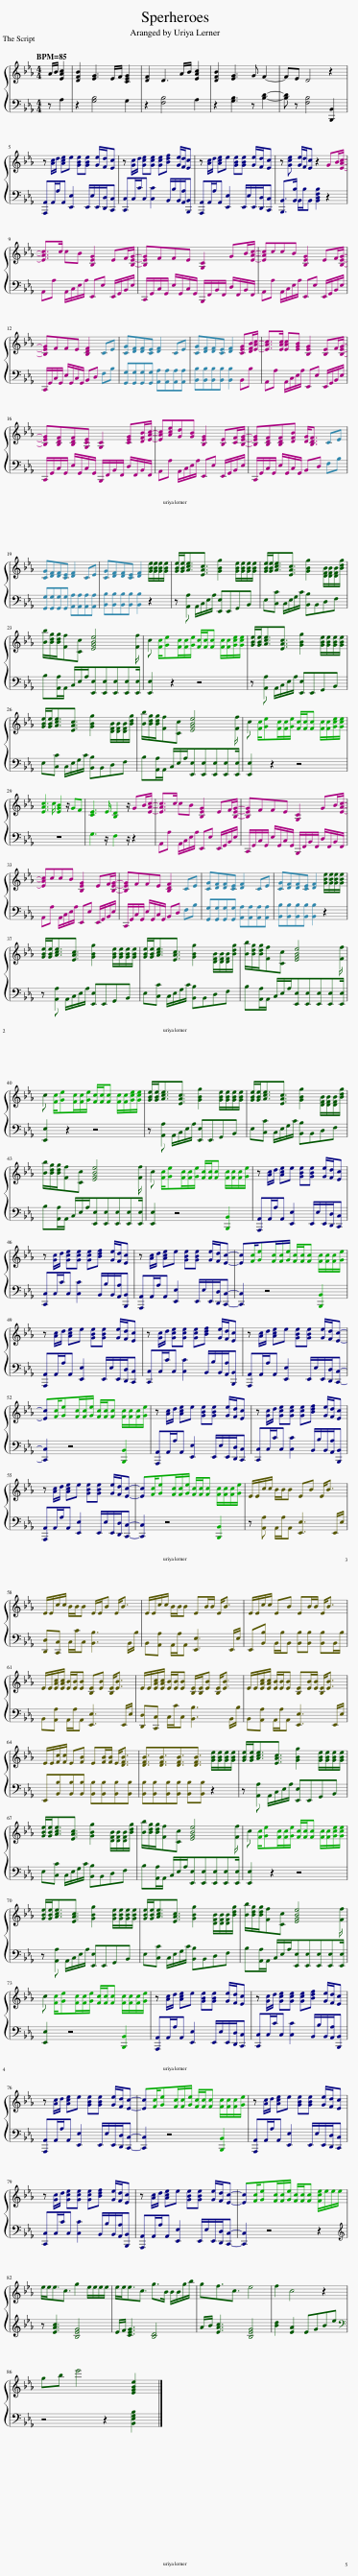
X:1
%%score { 1 | 2 }
L:1/8
Q:1/4=85
M:4/4
I:linebreak $
K:Eb
V:1 treble
V:2 bass
V:1
 A/B/ [EAc]2 | [DFB]2 [EG]3 E/F/ [CEG]2 | [DF]2 D3 A/B/ [EAc]2 | [DFB]2 [EG]3 G F2- | FE D4 z2 |$ %5
 z [Ac]/d/ [Ace]e [GBe][GBe] [Ge]/[Fd]/[Ec] | z [Gc]/d/ [Gce][Gce] [Gce][Bdf] [Ge]/[Fd]/[Ec] | z [Ac]/d/ [Ace]e [GBe][GBe] [Ge]/[Fd]/[Ec] | z [Gce] [Ge]/[Fd]/[Ec] z2 GB/[EAc]/- |$ [EAc]>c cB [B,EG]2 EF/[B,EG]/- | %10
 [B,EG]FFE [G,C]2 GB/[EAc]/- | [EAc]ccB [B,EG]2 EF/[B,EG]/- |$ [B,EG]FFE [B,DF]2 CE | [CG][DF][DF][CE] [DF]2 CE | [CG][DF][DF][CE] [DF]2 [CEG][DFB]/[EAc]/- | %15
 [EAc]>[EAc] [EAc][EGB] [B,EG]2 [B,E]F/[B,EG]/- |$ [B,EG][B,DF][B,DF][G,CE] [G,C]2 [CEG][DFB]/[EAc]/- | [EAc][Ace][Gd][GB] [B,EG]2 [B,E][CF]/[B,EG]/- | [B,EG][B,DF][B,DF][DFB] [DG]<[B,DF] CE |$ [CG][DF][DF][CE] [DF]2 CE | %20
 [CG][DF][DF][CE] [DF]2 [GBe]/[GBe]/[GBe]/[GBe]/ | [GBe]/[GBe]<[Ace][EAc]3/2 [GBg]2 [GBe]/[GBe]/[GBe]/[GBe]/ | [GBe]/[GBe]<[Ace][EAc]3/2 [GBg]2 [DFB]/[DFB]/[DFB]/[Bdg]/ |$ [Bb]/[Bdg]/[Bdg]/[Ff][Cc] [EGBe]4 [Ff]/ | c [Fc]/[Ge][Fc]/[Fc]/[Ge]/ [Fc]/[Fc]/[Fc] [Fc]/[Fc]/[Gce]/[Gce]/ | %25
 [GBe]/[GBe]<[Ace][EAc]3/2 [GBg]2 [GBe]/[GBe]/[GBe]/[GBe]/ |$ [GBe]/[GBe]<[Ace][EAc]3/2 [GBg]2 [DFB]/[DFB]/[DFB]/[Bdg]/ | [Bb]/[Bdg]/[Bdg]/[Ff][Cc] [EGBe]4 [Ff]/ | c [Fc]/[Ge][Fc]/[Fc]/[Ge]/ [Fc]/[Fc]/[Fc] [Fc]/[Fc]/[Gce]/[Gce]/ |$ [EAc]3 c/ [EGB]2 z/ GF | %30
 [CE]3 E/ [B,D]2 z/ GB/[EAc]/- | [EAc]>c cB [B,EG]2 EF/[B,EG]/- | [B,EG]FFE [G,C]2 GB/[EAc]/- |$ [EAc]ccB [B,EG]2 EF/[B,EG]/- | [B,EG]FFE [B,DF]2 CE | %35
 [CG][DF][DF][CE] [DF]2 CE | [CG][DF][DF][CE] [DF]2 [GBe]/[GBe]/[GBe]/[GBe]/ |$ [GBe]/[GBe]<[Ace][EAc]3/2 [GBg]2 [GBe]/[GBe]/[GBe]/[GBe]/ | [GBe]/[GBe]<[Ace][EAc]3/2 [GBg]2 [DFB]/[DFB]/[DFB]/[Bdg]/ | [Bb]/[Bdg]/[Bdg]/[Ff][Cc] [EGBe]4 [Ff]/ |$ %40
 c [Fc]/[Ge][Fc]/[Fc]/[Ge]/ [Fc]/[Fc]/[Fc] [Fc]/[Fc]/[Gce]/[Gce]/ | [GBe]/[GBe]<[Ace][EAc]3/2 [GBg]2 [GBe]/[GBe]/[GBe]/[GBe]/ | [GBe]/[GBe]<[Ace][EAc]3/2 [GBg]2 [DFB]/[DFB]/[DFB]/[Bdg]/ |$ [Bb]/[Bdg]/[Bdg]/[Ff][Cc] [EGBe]4 [Ff]/ | c [Fc]/[Ge][Fc]/[Fc]/[Ge]/ [Fc]/[Fc]/[Fc] [Fc]/[Fc]/[Fc]/[Ge]/ | %45
 z [Ac]/d/ [Ace]e [GBe][GBe] [Ge]/[Fd]/[Ec] |$ z [Gc]/d/ [Gce][Gce] [Gce][Bdf] [Ge]/[Fd]/[Ec] | z [Ac]/d/ [Ace]e [GBe][GBe] [Ge]/[Fd]/[Ec]- | [Ec][Fc]/[Ge][Fc]/[Fc]/[Ge]/ [Fc]/[Fc]/[Fc] [Fc]/[Fc]/[Fc]/[Ge]/ |$ z [Ac]/d/ [Ace]e [GBe][GBe] [Ge]/[Fd]/[Ec] | %50
 z [Gc]/d/ [Gce][Gce] [Gce][Bdf] [Ge]/[Fd]/[Ec] | z [Ac]/d/ [Ace]e [GBe][GBe] [Ge]/[Fd]/[Ec]- |$ [Ec][Fc]/[Ge][Fc]/[Fc]/[Ge]/ [Fc]/[Fc]/[Fc] [Fc]/[Fc]/[Fc]/[Ge]/ | z [Ac]/d/ [Ace]e [GBe][GBe] [Ge]/[Fd]/[Ec] | z [Gc]/d/ [Gce][Gce] [Gce][Bdf] [Ge]/[Fd]/[Ec] |$ %55
 z [Ac]/d/ [Ace]e [GBe][GBe] [Ge]/[Fd]/[Ec]- | [Ec][Fc]/[Ge][Fc]/[Fc]/[Ge]/ [Fc]/[Fc]/[Fc] [Fc]/[Fc]/[Fc]/[Ge]/ | E/E/c/c/ B/B/B EB E<B |$ E/E/c/c/ B/B/B E/E/B E<B | E/E/c/c/ B/B/B EB/B/ E<B | %60
 E/E/c/c/ EB EB/B/ E<B |$ E/E/[EAc]/[EAc]/ [EB]/[EB]/[EB] [B,E][EB] [B,E]<[EB] | E/E/[EAc]/[EAc]/ [EB]/[EB]/[EB] [B,E]/[B,E]/[EB] [B,E]<[EB] | E/E/[EAc]/[EAc]/ [EB]/[EB]/[EB] [B,E][EB]/[EB]/ [B,E]<[EB] |$ E/E/[Fc]/[Fc]/ E[FB] E[FB]/[FB]/ E<[DFB] | %65
 [DFB]3/2[DFB]3/2[DFB]3/2[DFB]3/2 [GBe]/[GBe]/[GBe]/[GBe]/ | [GBe]/[GBe]<[Ace][EAc]3/2 [GBg]2 [GBe]/[GBe]/[GBe]/[GBe]/ |$ [GBe]/[GBe]<[Ace][EAc]3/2 [GBg]2 [DFB]/[DFB]/[DFB]/[Bdg]/ | [Bb]/[Bdg]/[Bdg]/[Ff][Cc] [EGBe]4 [Ff]/ | c [Fc]/[Ge][Fc]/[Fc]/[Ge]/ [Fc]/[Fc]/[Fc] [Fc]/[Fc]/[Gce]/[Gce]/ |$ %70
 [GBe]/[GBe]<[Ace][EAc]3/2 [GBg]2 [GBe]/[GBe]/[GBe]/[GBe]/ | [GBe]/[GBe]<[Ace][EAc]3/2 [GBg]2 [DFB]/[DFB]/[DFB]/[Bdg]/ | [Bb]/[Bdg]/[Bdg]/[Ff][Cc] [EGBe]4 [Ff]/ |$ c [Fc]/[Ge][Fc]/[Fc]/[Ge]/ [Fc]/[Fc]/[Fc] [Fc]/[Fc]/[Fc]/[Ge]/ | z [Ac]/d/ [Ace]e [GBe][GBe] [Ge]/[Fd]/[Ec] | %75
 z [Gc]/d/ [Gce][Gce] [Gce][Bdf] [Ge]/[Fd]/[Ec] |$ z [Ac]/d/ [Ace]e [GBe][GBe] [Ge]/[Fd]/[Ec]- | [Ec][Fc]/[Ge][Fc]/[Fc]/[Ge]/ [Fc]/[Fc]/[Fc] [Fc]/[Fc]/[Fc]/[Ge]/ | z [Ac]/d/ [Ace]e [GBe][GBe] [Ge]/[Fd]/[Ec] |$ z [Gc]/d/ [Gce][Gce] [Gce][Bdf] [Ge]/[Fd]/[Ec] | %80
 z [Ac]/d/ [Ace]e [GBe][GBe] [Ge]/[Fd]/[Ec]- | [Ec][Fc]/[Ge][Fc]/[Fc]/[Ge]/ [Fc]/[Fc]/[Fc] [Fce]/e/e/e/ |$ e/e<ec3/2 g2 e/e/e/e/ | e/e<ec3/2 g>B B/B/g/b/ | gf3/2c3/2 e4 | %85
 f2 c4 z2 |$ gb e'4 [EGBe]2 |] %87
V:2
 z A,2 | z2 [G,B,]4 G,2 | z2 [F,B,]4 A,2 | z2 [G,B,]3 z [B,D]2- | [B,D] z [F,B,]4 [B,,,B,,]2 |$ %5
 [A,,,A,,]A,,/A,/A,, [E,,E,]2 E,,/E,/E,,/[D,,D,]/[C,,C,] | [C,,C,]C,/C/C, [C,C]2 B,,/B,/B,,/[A,,A,]/[B,,,B,,] | [A,,,A,,]A,,/A,/A,, [E,,E,]2 E,,/E,/E,,/[D,,D,]/[C,,C,] | [B,,,B,,]>[B,,B,] B,,/B,/B,, [B,,D,F,B,]2 z2 |$ A,,A, A,,/C,/E,/A,/ E,,E, E,,/G,,/B,,/E,/ | %10
 C,,/G,,/C,/G,,/ E,/G,,/C,/G,,/ B,,,/F,,/B,,/F,,/ D,/F,,/B,,/F,,/ | A,,A, A,,/C,/E,/A,/ E,,E, E,,/G,,/B,,/E,/ |$ C,,/G,,/C,/G,,/ E,/G,,/C,/G,,/ B,,D, F,B, | [G,,G,][G,,G,][G,,G,][G,,G,] [A,,A,][A,,A,][A,,A,][A,,A,] | [B,,B,][B,,B,][B,,B,][B,,B,] [B,,B,]2 B,,B, | %15
 A,,A, A,,/C,/E,/A,/ E,,E, E,,/G,,/B,,/E,/ |$ C,,/G,,/C,/G,,/ E,/G,,/C,/G,,/ B,,,/F,,/B,,/F,,/ D,/F,,/B,,/F,,/ | A,,A, A,,/C,/E,/A,/ E,,E, E,,/G,,/B,,/E,/ | C,,/G,,/C,/G,,/ E,/G,,/C,/G,,/ B,,D, F,B, |$ [G,,G,][G,,G,][G,,G,][G,,G,] [A,,A,][A,,A,][A,,A,][A,,A,] | %20
 [B,,B,][B,,B,][B,,B,][B,,B,] [B,,B,]2 z2 | z [A,,A,] A,,/C,/E,/A,/ [E,,E,]E,,G,,B,, | E,[C,C] C,/E,/G,/C/ [B,,B,]B,,D,F, |$ B,[A,,A,]/A,,/ C,/E,/A,/[E,,E,][E,,E,][E,,E,][E,,E,][E,,E,]/ | [E,,E,]2 z2 z4 | %25
 z [A,,A,] A,,/C,/E,/A,/ [E,,E,]E,,G,,B,, |$ E,[C,C] C,/E,/G,/C/ [B,,B,]B,,D,F, | B,[A,,A,]/A,,/ C,/E,/A,/[E,,E,][E,,E,][E,,E,][E,,E,][E,,E,]/ | [E,,E,]2 z2 z4 |$ z8 | %30
 G,3 z/ F,2 z/ z2 | A,,A, A,,/C,/E,/A,/ E,,E, E,,/G,,/B,,/E,/ | C,,/G,,/C,/G,,/ E,/G,,/C,/G,,/ B,,,/F,,/B,,/F,,/ D,/F,,/B,,/F,,/ |$ A,,A, A,,/C,/E,/A,/ E,,E, E,,/G,,/B,,/E,/ | C,,/G,,/C,/G,,/ E,/G,,/C,/G,,/ B,,D, F,B, | %35
 [G,,G,][G,,G,][G,,G,][G,,G,] [A,,A,][A,,A,][A,,A,][A,,A,] | [B,,B,][B,,B,][B,,B,][B,,B,] [B,,B,]2 z2 |$ z [A,,A,] A,,/C,/E,/A,/ [E,,E,]E,,G,,B,, | E,[C,C] C,/E,/G,/C/ [B,,B,]B,,D,F, | B,[A,,A,]/A,,/ C,/E,/A,/[E,,E,][E,,E,][E,,E,][E,,E,][E,,E,]/ |$ %40
 [E,,E,]2 z2 z4 | z [A,,A,] A,,/C,/E,/A,/ [E,,E,]E,,G,,B,, | E,[C,C] C,/E,/G,/C/ [B,,B,]B,,D,F, |$ B,[A,,A,]/A,,/ C,/E,/A,/[E,,E,][E,,E,][E,,E,][E,,E,][E,,E,]/ | [E,,E,]2 z4 [B,,,B,,]2 | %45
 [A,,,A,,]A,,/A,/A,, [E,,E,]2 E,,/E,/E,,/[D,,D,]/[C,,C,] |$ [C,,C,]C,/C/C, [C,C]2 B,,/B,/B,,/[A,,A,]/[B,,,B,,] | [A,,,A,,]A,,/A,/A,, [E,,E,]2 E,,/E,/E,,/[D,,D,]/[C,,C,]- | [C,,C,]2 z4 [B,,,B,,]2 |$ [A,,,A,,]A,,/A,/A,, [E,,E,]2 E,,/E,/E,,/[D,,D,]/[C,,C,] | %50
 [C,,C,]C,/C/C, [C,C]2 B,,/B,/B,,/[A,,A,]/[B,,,B,,] | [A,,,A,,]A,,/A,/A,, [E,,E,]2 E,,/E,/E,,/[D,,D,]/[C,,C,]- |$ [C,,C,]2 z4 [B,,,B,,]2 | [A,,,A,,]A,,/A,/A,, [E,,E,]2 E,,/E,/E,,/[D,,D,]/[C,,C,] | [C,,C,]C,/C/C, [C,C]2 B,,/B,/B,,/[A,,A,]/[B,,,B,,] |$ %55
 [A,,,A,,]A,,/A,/A,, [E,,E,]2 E,,/E,/E,,/[D,,D,]/[C,,C,]- | [C,,C,]2 z4 [B,,,B,,]2 | z [A,,A,] A,,/A,/A,, [E,,E,]3 E,,/E,/ |$ [D,,D,][C,,C,] C,/C/C, [B,,B,]3 B,,/B,/ | B,,[A,,A,] A,,/A,/A,, [E,,E,]3 E,,/E,/ | %60
 E,,[B,,B,] B,,/B,/B,, [B,,B,][B,,B,] [B,,B,]B,,/B,/ |$ B,,[A,,A,] A,,/A,/A,, [E,,E,]3 E,,/E,/ | [D,,D,][C,,C,] C,/C/C, [B,,B,]3 B,,/B,/ | B,,[A,,A,] A,,/A,/A,, [E,,E,]3 E,,/E,/ |$ E,,[B,,B,][B,,B,][B,,B,] [B,,B,][B,,B,][B,,B,][B,,B,] | %65
 [B,,B,][B,,B,][B,,B,][B,,B,] [B,,B,][B,,B,] z2 | z [A,,A,] A,,/C,/E,/A,/ [E,,E,]E,,G,,B,, |$ E,[C,C] C,/E,/G,/C/ [B,,B,]B,,D,F, | B,[A,,A,]/A,,/ C,/E,/A,/[E,,E,][E,,E,][E,,E,][E,,E,][E,,E,]/ | [E,,E,]2 z2 z4 |$ %70
 z [A,,A,] A,,/C,/E,/A,/ [E,,E,]E,,G,,B,, | E,[C,C] C,/E,/G,/C/ [B,,B,]B,,D,F, | B,[A,,A,]/A,,/ C,/E,/A,/[E,,E,][E,,E,][E,,E,][E,,E,][E,,E,]/ |$ [E,,E,]2 z4 [B,,,B,,]2 | [A,,,A,,]A,,/A,/A,, [E,,E,]2 E,,/E,/E,,/[D,,D,]/[C,,C,] | %75
 [C,,C,]C,/C/C, [C,C]2 B,,/B,/B,,/[A,,A,]/[B,,,B,,] |$ [A,,,A,,]A,,/A,/A,, [E,,E,]2 E,,/E,/E,,/[D,,D,]/[C,,C,]- | [C,,C,]2 z4 [B,,,B,,]2 | [A,,,A,,]A,,/A,/A,, [E,,E,]2 E,,/E,/E,,/[D,,D,]/[C,,C,] |$ [C,,C,]C,/C/C, [C,C]2 B,,/B,/B,,/[A,,A,]/[B,,,B,,] | %80
 [A,,,A,,]A,,/A,/A,, [E,,E,]2 E,,/E,/E,,/[D,,D,]/[C,,C,]- | [C,,C,]2 z4 z2 |$[K:treble] z [EAc]3 [B,EG]4 | E/F/ [CEG]3 [B,D]4 | A/B/ [EAc]3 [B,EG]4 | %85
 [Bd]2 [EA]2 EGBe |$[K:bass] z4 z2 [B,,E,G,B,]2 |] %87
